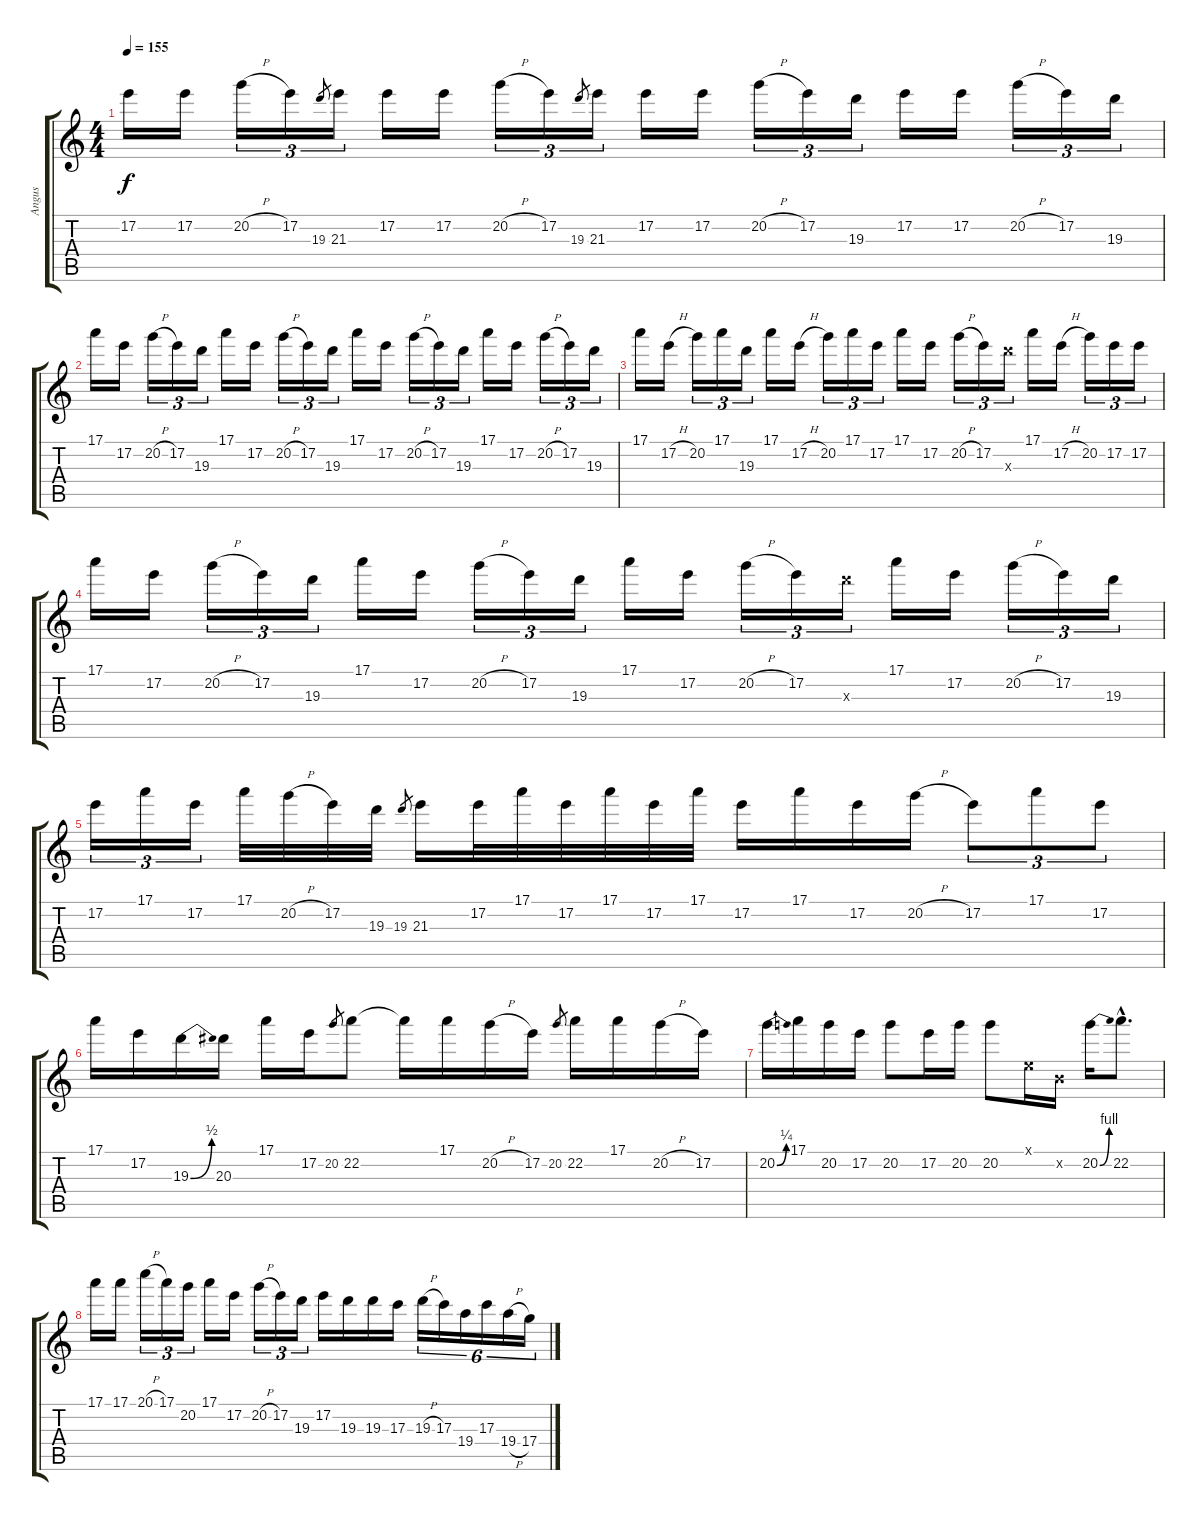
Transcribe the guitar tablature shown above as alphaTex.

\track ("Angus" "Angus") {instrument overdrivenguitar}
\staff {score tabs}
\tuning (E4 B3 G3 D3 A2 E2) {hide}
\ts (4 4)
\tempo 155
\clef g2
\ks c
17.2.16{dy f} 17.2.16 20.2{h}.16{tu (3 2)} 17.2.16{tu (3 2)} 19.3.8{gr} 21.3.16{tu (3 2)} 17.2.16 17.2.16 20.2{h}.16{tu (3 2)} 17.2.16{tu (3 2)} 19.3.8{gr} 21.3.16{tu (3 2)} 17.2.16 17.2.16 20.2{h}.16{tu (3 2)} 17.2.16{tu (3 2)} 19.3.16{tu (3 2)} 17.2.16 17.2.16 20.2{h}.16{tu (3 2)} 17.2.16{tu (3 2)} 19.3.16{tu (3 2)} |
17.1.16 17.2.16 20.2{h}.16{tu (3 2)} 17.2.16{tu (3 2)} 19.3.16{tu (3 2)} 17.1.16 17.2.16 20.2{h}.16{tu (3 2)} 17.2.16{tu (3 2)} 19.3.16{tu (3 2)} 17.1.16 17.2.16 20.2{h}.16{tu (3 2)} 17.2.16{tu (3 2)} 19.3.16{tu (3 2)} 17.1.16 17.2.16 20.2{h}.16{tu (3 2)} 17.2.16{tu (3 2)} 19.3.16{tu (3 2)} |
17.1.16 17.2{h}.16 20.2.16{tu (3 2)} 17.1.16{tu (3 2)} 19.3.16{tu (3 2)} 17.1.16 17.2{h}.16 20.2.16{tu (3 2)} 17.1.16{tu (3 2)} 17.2.16{tu (3 2)} 17.1.16 17.2.16 20.2{h}.16{tu (3 2)} 17.2.16{tu (3 2)} 19.3{x}.16{tu (3 2)} 17.1.16 17.2{h}.16 20.2.16{tu (3 2)} 17.2.16{tu (3 2)} 17.2.16{tu (3 2)} |
17.1.16 17.2.16 20.2{h}.16{tu (3 2)} 17.2.16{tu (3 2)} 19.3.16{tu (3 2)} 17.1.16 17.2.16 20.2{h}.16{tu (3 2)} 17.2.16{tu (3 2)} 19.3.16{tu (3 2)} 17.1.16 17.2.16 20.2{h}.16{tu (3 2)} 17.2.16{tu (3 2)} 19.3{x}.16{tu (3 2)} 17.1.16 17.2.16 20.2{h}.16{tu (3 2)} 17.2.16{tu (3 2)} 19.3.16{tu (3 2)} |
17.2.16{tu (3 2)} 17.1.16{tu (3 2)} 17.2.16{tu (3 2)} 17.1.32 20.2{h}.32 17.2.32 19.3.32 19.3.8{gr} 21.3.16 17.2.32 17.1.32 17.2.32 17.1.32 17.2.32 17.1.32 17.2.16 17.1.16 17.2.16 20.2{h}.16 17.2.8{tu (3 2)} 17.1.8{tu (3 2)} 17.2.8{tu (3 2)} |
17.1.16 17.2.16 19.3{be (bend 0 0 60 2)}.16 20.3.16 17.1.16 17.2.16 20.2.8{gr} 22.2.8 22.2{t}.16 17.1.16 20.2{h}.16 17.2.16 20.2.8{gr} 22.2.16 17.1.16 20.2{h}.16 17.2.16 |
20.2{be (bend 0 0 60 1)}.16 17.1.16 20.2.16 17.2.16 20.2.8 17.2.16 20.2.16 20.2.8 0.1{x}.16 0.2{x}.16 20.2{be (bend 0 0 60 4)}.16 22.2{hac}.8{d} |
17.1.16 17.1.16 20.1{h}.16{tu (3 2)} 17.1.16{tu (3 2)} 20.2.16{tu (3 2)} 17.1.16 17.2.16 20.2{h}.16{tu (3 2)} 17.2.16{tu (3 2)} 19.3.16{tu (3 2)} 17.2.16 19.3.16 19.3.16 17.3.16 19.3{h}.16{tu (6 4)} 17.3.16{tu (6 4)} 19.4.16{tu (6 4)} 17.3.16{tu (6 4)} 19.4{h}.16{tu (6 4)} 17.4.16{tu (6 4)}
